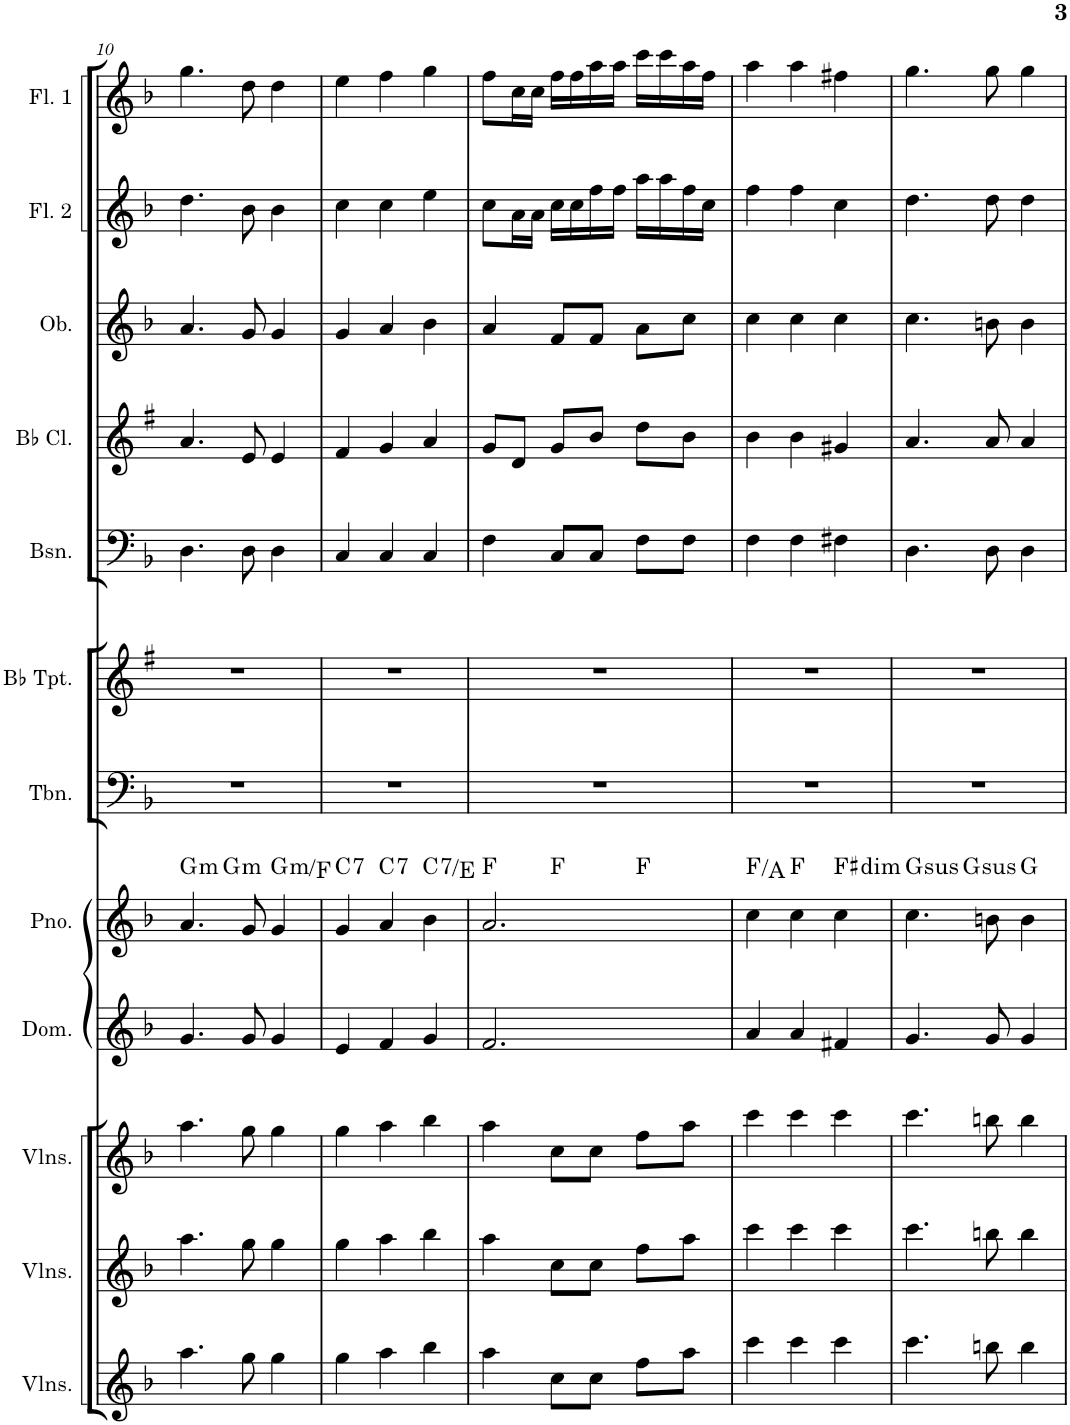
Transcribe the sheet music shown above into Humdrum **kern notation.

**kern	**kern	**kern	**kern	**kern	**harte	**kern	**kern	**kern	**kern	**kern	**kern	**kern
*part12	*part11	*part10	*part9	*part8	*part8	*part7	*part6	*part5	*part4	*part3	*part2	*part1
*staff12	*staff11	*staff10	*staff9	*staff8	*	*staff7	*staff6	*staff5	*staff4	*staff3	*staff2	*staff1
*I"Violins	*I"Violins	*I"Violins	*I"Domra	*I"Piano	*	*I"Trombone	*I"Bb Trumpet	*I"Bassoon	*I"Bb Clarinet	*I"Oboe	*I"Flute 2	*I"Flute 1
*I'Vlns.	*I'Vlns.	*I'Vlns.	*I'Dom.	*I'Pno.	*	*I'Tbn.	*I'Bb Tpt.	*I'Bsn.	*I'Bb Cl.	*I'Ob.	*I'Fl. 2	*I'Fl. 1
!!LO:PB:g=z
*clefG2	*clefG2	*clefG2	*clefG2	*clefG2	*	*clefF4	*clefG2	*clefF4	*clefG2	*clefG2	*clefG2	*clefG2
*	*	*	*	*	*	*	*Trd1c2	*	*Trd1c2	*	*	*
*k[b-]	*k[b-]	*k[b-]	*k[b-]	*k[b-]	*	*k[b-]	*k[f#]	*k[b-]	*k[f#]	*k[b-]	*k[b-]	*k[b-]
*M3/4	*M3/4	*M3/4	*M3/4	*M3/4	*	*M3/4	*M3/4	*M3/4	*M3/4	*M3/4	*M3/4	*M3/4
=10	=10	=10	=10	=10	=10	=10	=10	=10	=10	=10	=10	=10
!	!	!	!	!	!LO:H:kt=m	!	!	!	!	!	!	!
*	*	*	*	*^	*	*	*	*	*	*	*	*
4.aa\	4.aa\	4.aa\	4.g/	4.a/	4ryy	G:min	2.r	2.r	4.D\	4.a/	4.a/	4.dd\	4.gg\
!	!	!	!	!	!	!LO:H:kt=m	!	!	!	!	!	!	!
.	.	.	.	.	2ryy	G:min	.	.	.	.	.	.	.
8gg\	8gg\	8gg\	8g/	8g/	.	.	.	.	8D\	8e/	8g/	8b-\	8dd\
!	!	!	!	!	!	!LO:H:kt=m	!	!	!	!	!	!	!
4gg\	4gg\	4gg\	4g/	4g/	.	G:min/b7	.	.	4D\	4e/	4g/	4b-\	4dd\
=11	=11	=11	=11	=11	=11	=11	=11	=11	=11	=11	=11	=11	=11
!	!	!	!	!	!	!LO:H:kt=7	!	!	!	!	!	!	!
*	*	*	*	*v	*v	*	*	*	*	*	*	*	*
4gg\	4gg\	4gg\	4e/	4g/	C:7	2.r	2.r	4C/	4f#/	4g/	4cc\	4ee\
!	!	!	!	!	!LO:H:kt=7	!	!	!	!	!	!	!
4aa\	4aa\	4aa\	4f/	4a/	C:7	.	.	4C/	4g/	4a/	4cc\	4ff\
!	!	!	!	!	!LO:H:kt=7	!	!	!	!	!	!	!
4bb-\	4bb-\	4bb-\	4g/	4b-\	C:7/3	.	.	4C/	4a/	4b-\	4ee\	4gg\
=12	=12	=12	=12	=12	=12	=12	=12	=12	=12	=12	=12	=12
*	*	*	*	*^	*	*	*	*	*	*	*	*
*	*	*	*	*	*^	*	*	*	*	*	*	*	*
4aa\	4aa\	4aa\	2.f/	2.a/	4ryy	2ryy	F:maj	2.r	2.r	4F\	8g/L	4a/	8cc\L	8ff\L
.	.	.	.	.	.	.	.	.	.	.	8d/J	.	16a\L	16cc\L
.	.	.	.	.	.	.	.	.	.	.	.	.	16a\JJ	16cc\JJ
8cc\L	8cc\L	8cc\L	.	.	2ryy	.	F:maj	.	.	8C/L	8g/L	8f/L	16cc\LL	16ff\LL
.	.	.	.	.	.	.	.	.	.	.	.	.	16cc\	16ff\
8cc\J	8cc\J	8cc\J	.	.	.	.	.	.	.	8C/J	8b/J	8f/J	16ff\	16aa\
.	.	.	.	.	.	.	.	.	.	.	.	.	16ff\JJ	16aa\JJ
8ff\L	8ff\L	8ff\L	.	.	.	4ryy	F:maj	.	.	8F\L	8dd\L	8a\L	16aa\LL	16ccc\LL
.	.	.	.	.	.	.	.	.	.	.	.	.	16aa\	16ccc\
8aa\J	8aa\J	8aa\J	.	.	.	.	.	.	.	8F\J	8b\J	8cc\J	16ff\	16aa\
.	.	.	.	.	.	.	.	.	.	.	.	.	16cc\JJ	16ff\JJ
*	*	*	*	*v	*v	*v	*	*	*	*	*	*	*	*
=13	=13	=13	=13	=13	=13	=13	=13	=13	=13	=13	=13	=13
4ccc\	4ccc\	4ccc\	4a/	4cc\	F:maj/3	2.r	2.r	4F\	4b\	4cc\	4ff\	4aa\
4ccc\	4ccc\	4ccc\	4a/	4cc\	F:maj	.	.	4F\	4b\	4cc\	4ff\	4aa\
!	!	!	!	!	!LO:H:kt=dim	!	!	!	!	!	!	!
4ccc\	4ccc\	4ccc\	4f#X/	4cc\	F#:dim	.	.	4F#X\	4g#X/	4cc\	4cc\	4ff#X\
=14	=14	=14	=14	=14	=14	=14	=14	=14	=14	=14	=14	=14
!	!	!	!	!	!LO:H:kt=sus	!	!	!	!	!	!	!
*	*	*	*	*^	*	*	*	*	*	*	*	*
4.ccc\	4.ccc\	4.ccc\	4.g/	4.cc\	4ryy	G:sus4	2.r	2.r	4.D\	4.a/	4.cc\	4.dd\	4.gg\
!	!	!	!	!	!	!LO:H:kt=sus	!	!	!	!	!	!	!
.	.	.	.	.	2ryy	G:sus4	.	.	.	.	.	.	.
8bbn\	8bbn\	8bbn\	8g/	8bn\	.	.	.	.	8D\	8a/	8bn\	8dd\	8gg\
4bb\	4bb\	4bb\	4g/	4b\	.	G:maj	.	.	4D\	4a/	4b\	4dd\	4gg\
*	*	*	*	*v	*v	*	*	*	*	*	*	*	*
=	=	=	=	=	=	=	=	=	=	=	=	=
*-	*-	*-	*-	*-	*-	*-	*-	*-	*-	*-	*-	*-
